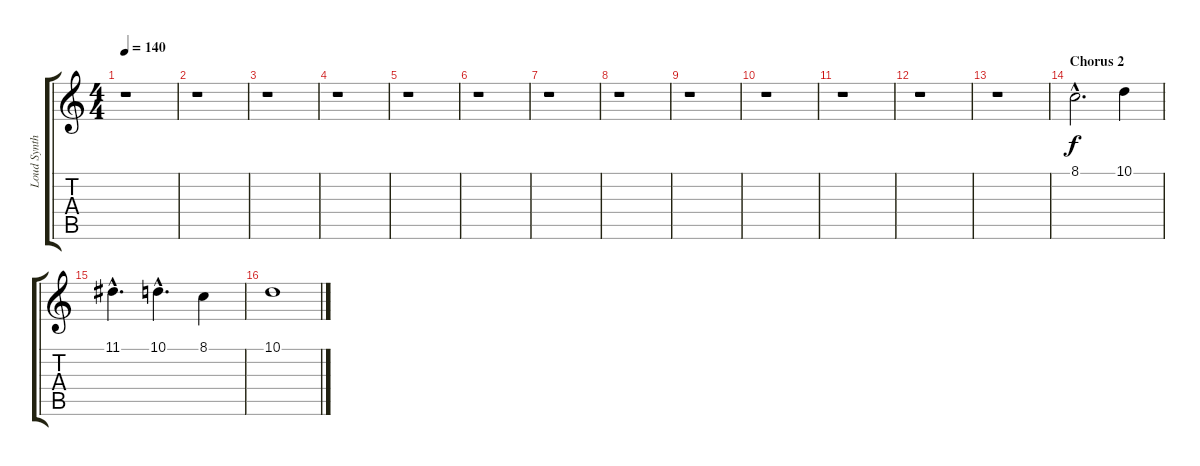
\track ("Loud Synth " "Loud Synth") {instrument stringensemble1}
\staff {score tabs}
\tuning (E4 B3 G3 D3 A2 E2) {hide}
\ts (4 4)
\tempo 140
\clef g2
\ks c
r.1{dy f} |
r.1 |
r.1 |
r.1 |
r.1 |
r.1 |
r.1 |
r.1 |
r.1 |
r.1 |
r.1 |
r.1 |
r.1 |
\section ("" "Chorus 2")
8.1{hac}.2{d} 10.1.4 |
11.1{hac}.4{d} 10.1{hac}.4{d} 8.1.4 |
10.1.1
